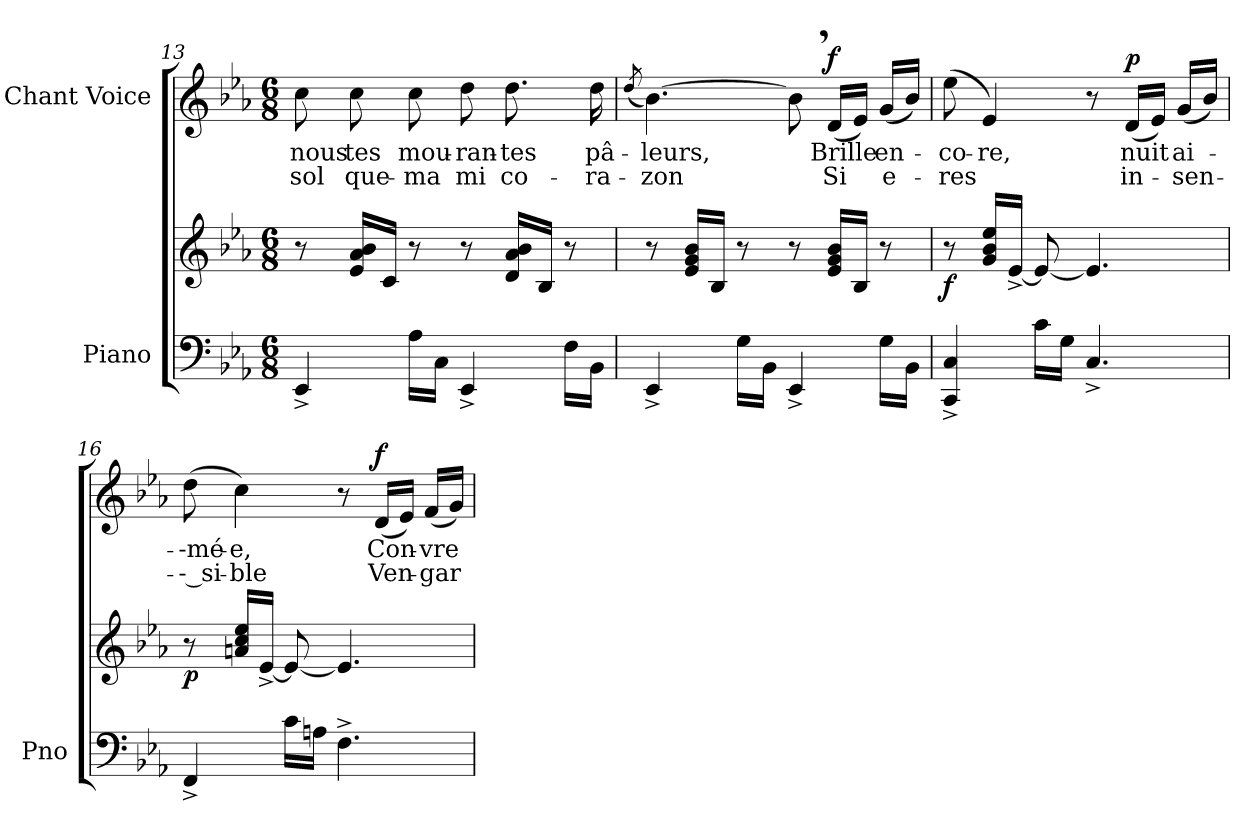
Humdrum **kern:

**kern	**kern	**dynam	**kern	**text	**text	**dynam
*part2	*part2	*part2	*part1	*part1	*part1	*part1
*staff3	*staff2	*staff2/3	*staff1	*staff1	*staff1	*staff1
*I"Piano	*	*	*I"Chant Voice	*	*	*
*I'Pno	*	*	*	*	*	*
!!LO:LB:g=z
*clefF4	*clefG2	*	*clefG2	*	*	*
*k[b-e-a-]	*k[b-e-a-]	*	*k[b-e-a-]	*	*	*
*M6/8	*M6/8	*	*M6/8	*	*	*
=13	=13	=13	=13	=13	=13	=13
!	!	!	!	!LO:LY:b	!LO:LY:b	!
4EE-^/	8r	.	8cc\	nous	sol	.
!	!	!	!	!LO:LY:b	!LO:LY:b	!
.	16e-/ 16a-/ 16b-/LL	.	8cc\	tes	que-	.
.	16c/JJ	.	.	.	.	.
!	!	!	!	!LO:LY:b	!LO:LY:b	!
16A-\LL	8r	.	8cc\	mou-	-ma	.
16C\JJ	.	.	.	.	.	.
!	!	!	!	!LO:LY:b	!LO:LY:b	!
4EE-^/	8r	.	8dd\	-ran-	mi	.
!	!	!	!	!LO:LY:b	!LO:LY:b	!
.	16d/ 16a-/ 16b-/LL	.	8.dd\	-tes	co-	.
.	16B-/JJ	.	.	.	.	.
16F\LL	8r	.	.	.	.	.
!	!	!	!	!LO:LY:b	!LO:LY:b	!
16BB-\JJ	.	.	16dd\	pâ-	-ra-	.
=14	=14	=14	=14	=14	=14	=14
.	.	.	(8qdd/	.	.	.
!	!	!	!	!LO:LY:b	!LO:LY:b	!
4EE-^/	8r	.	[4.b-\)	-leurs,	-zon	.
.	16e-/ 16g/ 16b-/LL	.	.	.	.	.
.	16B-/JJ	.	.	.	.	.
16G\LL	8r	.	.	.	.	.
16BB-\JJ	.	.	.	.	.	.
4EE-^/	8r	.	8b-,\]	.	.	.
!	!	!	!	!LO:LY:b	!LO:LY:b	!LO:DY:a
.	16e-/ 16g/ 16b-/LL	.	(16d/LL	Brille	Si	f
.	16B-/JJ	.	16e-/JJ)	.	.	.
!	!	!	!	!LO:LY:b	!LO:LY:b	!
16G\LL	8r	.	(16g/LL	en-	e-	.
16BB-\JJ	.	.	16b-/JJ)	.	.	.
=15	=15	=15	=15	=15	=15	=15
!	!	!LO:DY:b	!	!LO:LY:b	!LO:LY:b	!
4CC/^ 4C/^	8r	f	(8ee-\	-co-	-res	.
!	!	!	!	!LO:LY:b	!	!
.	16g/ 16b-/ 16ee-/LL	.	4e-/)	-re,	.	.
.	[16e-^/JJ	.	.	.	.	.
16c\LL	8e-/_	.	.	.	.	.
16G\JJ	.	.	.	.	.	.
4.C^/	4.e-/]	.	8r	.	.	.
!	!	!	!	!LO:LY:b	!LO:LY:b	!LO:DY:a
.	.	.	(16d/LL	nuit	in-	p
.	.	.	16e-/JJ)	.	.	.
!	!	!	!	!LO:LY:b	!LO:LY:b	!
.	.	.	(16g/LL	ai-	-sen-	.
.	.	.	16b-/JJ)	.	.	.
!!LO:LB:g=z
=16	=16	=16	=16	=16	=16	=16
!	!	!LO:DY:b	!	!LO:LY:b	!LO:LY:b	!
4FF^/	8r	p	(8dd\	--mé-	-- si-	.
!	!	!	!	!LO:LY:b	!LO:LY:b	!
.	16an/ 16cc/ 16ee-/LL	.	4cc\)	-e,	-ble	.
.	[16e-^/JJ	.	.	.	.	.
16c\LL	8e-/_	.	.	.	.	.
16An\JJ	.	.	.	.	.	.
4.F^\	4.e-/]	.	8r	.	.	.
!	!	!	!	!LO:LY:b	!LO:LY:b	!LO:DY:a
.	.	.	(16d/LL	Con-	Ven-	f
.	.	.	16e-/JJ)	.	.	.
!	!	!	!	!LO:LY:b	!LO:LY:b	!
.	.	.	(16f/LL	-vre	-gar	.
.	.	.	16g/JJ)	.	.	.
=	=	=	=	=	=	=
*-	*-	*-	*-	*-	*-	*-
